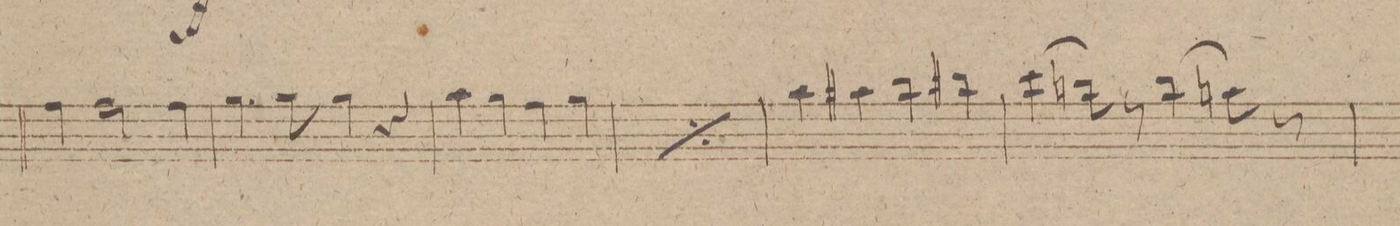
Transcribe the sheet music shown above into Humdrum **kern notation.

**kern	**dynam
*I"Oboe 1mo	*
*clefG2	*
*k[f#c#g#d#]	*
*met(c)	*
*M4/4	*
4ff#\	.
2ff#\	.
4ff#\	.
=165	=165
4.gg#\	.
8gg#\	.
4gg#\	.
4r	.
=166	=166
4aa\	.
4gg#\	.
4ff#\	.
4gg#\	.
=167	=167
*rep	*
4aa\	.
4gg#\	.
4ff#\	.
4gg#\	.
*Xrep	*
=168	=168
4aa\	.
4aa#X\	.
4bb\	.
4bb#X\	.
=169	=169
(>4ccc#\	.
8bbn\)	.
8r	.
(>4bb\	.
8aan\)	.
8r	.
=170	=170
*-	*-
